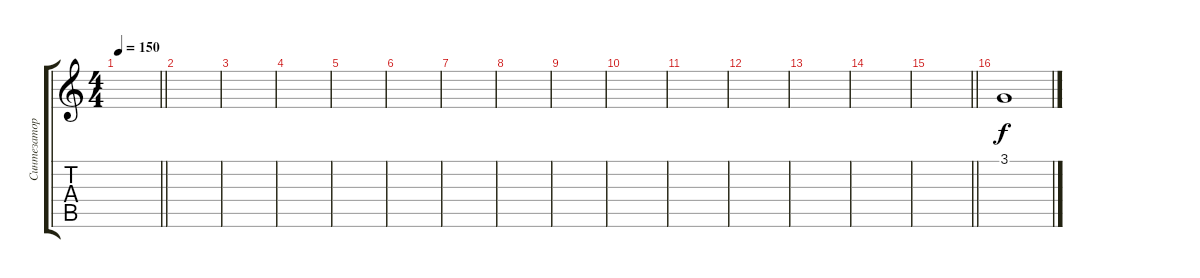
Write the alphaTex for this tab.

\track ("Синтезатор" "Синтезатор") {instrument choiraahs}
\staff {score tabs}
\tuning (E4 B3 G3 D3 A2 E2) {hide}
\ts (4 4)
\tempo 150
\clef g2
\barLineRight lightlight
\ks c
|
|
|
|
|
|
|
|
|
|
|
|
|
|
\barLineRight lightlight
|
3.1.1
